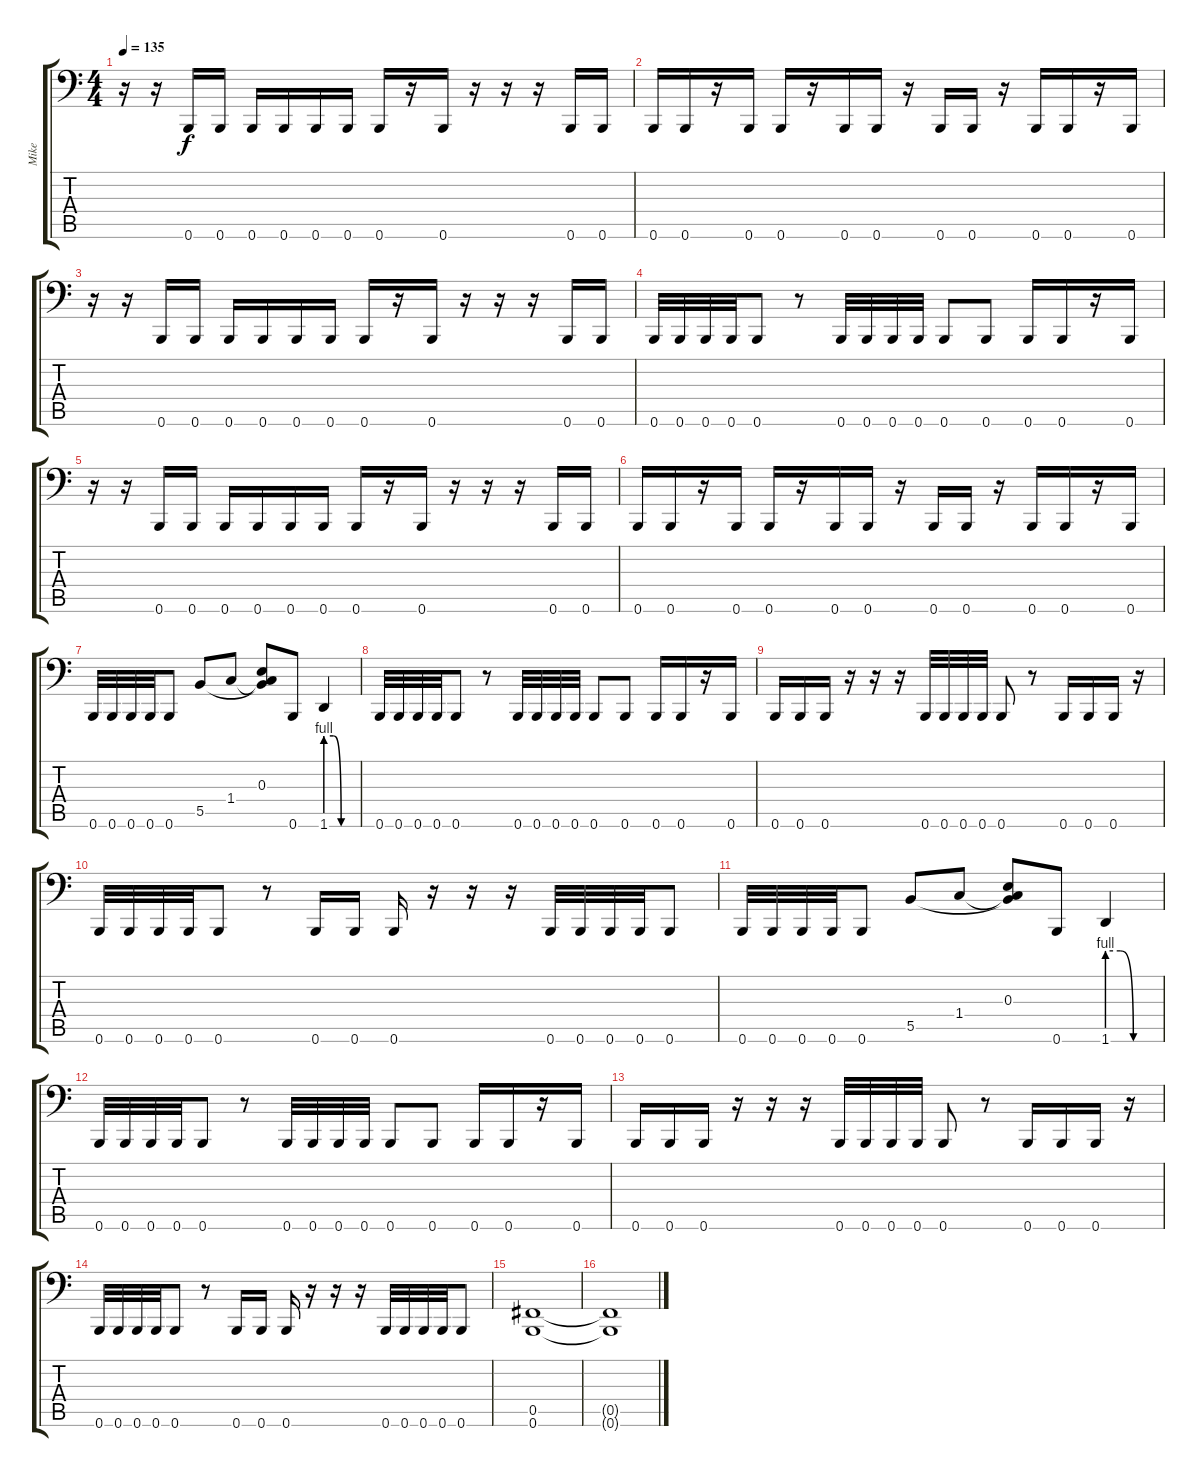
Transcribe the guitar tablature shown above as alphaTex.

\track ("Mike" "Mike") {instrument electricbasspick}
\staff {score tabs}
\tuning (Db3 Ab2 E2 B1 Gb1 B0) {hide}
\ts (4 4)
\tempo 135
\clef f4
\ks c
r.16{dy f} r.16 0.6.16 0.6.16 0.6.16 0.6.16 0.6.16 0.6.16 0.6.16 r.16 0.6.16 r.16 r.16 r.16 0.6.16 0.6.16 |
0.6.16 0.6.16 r.16 0.6.16 0.6.16 r.16 0.6.16 0.6.16 r.16 0.6.16 0.6.16 r.16 0.6.16 0.6.16 r.16 0.6.16 |
r.16 r.16 0.6.16 0.6.16 0.6.16 0.6.16 0.6.16 0.6.16 0.6.16 r.16 0.6.16 r.16 r.16 r.16 0.6.16 0.6.16 |
0.6.32 0.6.32 0.6.32 0.6.32 0.6.8 r.8 0.6.32 0.6.32 0.6.32 0.6.32 0.6.8 0.6.8 0.6.16 0.6.16 r.16 0.6.16 |
r.16 r.16 0.6.16 0.6.16 0.6.16 0.6.16 0.6.16 0.6.16 0.6.16 r.16 0.6.16 r.16 r.16 r.16 0.6.16 0.6.16 |
0.6.16 0.6.16 r.16 0.6.16 0.6.16 r.16 0.6.16 0.6.16 r.16 0.6.16 0.6.16 r.16 0.6.16 0.6.16 r.16 0.6.16 |
0.6.32 0.6.32 0.6.32 0.6.32 0.6.8 5.5.8 1.4.8 (0.3 1.4{t} 5.5{t}).8 0.6.8 1.6{be (custom 0 4 15 4 30 0 60 0)}.4 |
0.6.32 0.6.32 0.6.32 0.6.32 0.6.8 r.8 0.6.32 0.6.32 0.6.32 0.6.32 0.6.8 0.6.8 0.6.16 0.6.16 r.16 0.6.16 |
0.6.16 0.6.16 0.6.16 r.16 r.16 r.16 0.6.32 0.6.32 0.6.32 0.6.32 0.6.8 r.8 0.6.16 0.6.16 0.6.16 r.16 |
0.6.32 0.6.32 0.6.32 0.6.32 0.6.8 r.8 0.6.16 0.6.16 0.6.16 r.16 r.16 r.16 0.6.32 0.6.32 0.6.32 0.6.32 0.6.8 |
0.6.32 0.6.32 0.6.32 0.6.32 0.6.8 5.5.8 1.4.8 (0.3 1.4{t} 5.5{t}).8 0.6.8 1.6{be (custom 0 4 15 4 30 0 60 0)}.4 |
0.6.32 0.6.32 0.6.32 0.6.32 0.6.8 r.8 0.6.32 0.6.32 0.6.32 0.6.32 0.6.8 0.6.8 0.6.16 0.6.16 r.16 0.6.16 |
0.6.16 0.6.16 0.6.16 r.16 r.16 r.16 0.6.32 0.6.32 0.6.32 0.6.32 0.6.8 r.8 0.6.16 0.6.16 0.6.16 r.16 |
0.6.32 0.6.32 0.6.32 0.6.32 0.6.8 r.8 0.6.16 0.6.16 0.6.16 r.16 r.16 r.16 0.6.32 0.6.32 0.6.32 0.6.32 0.6.8 |
(0.5 0.6).1 |
(0.5{t} 0.6{t}).1
